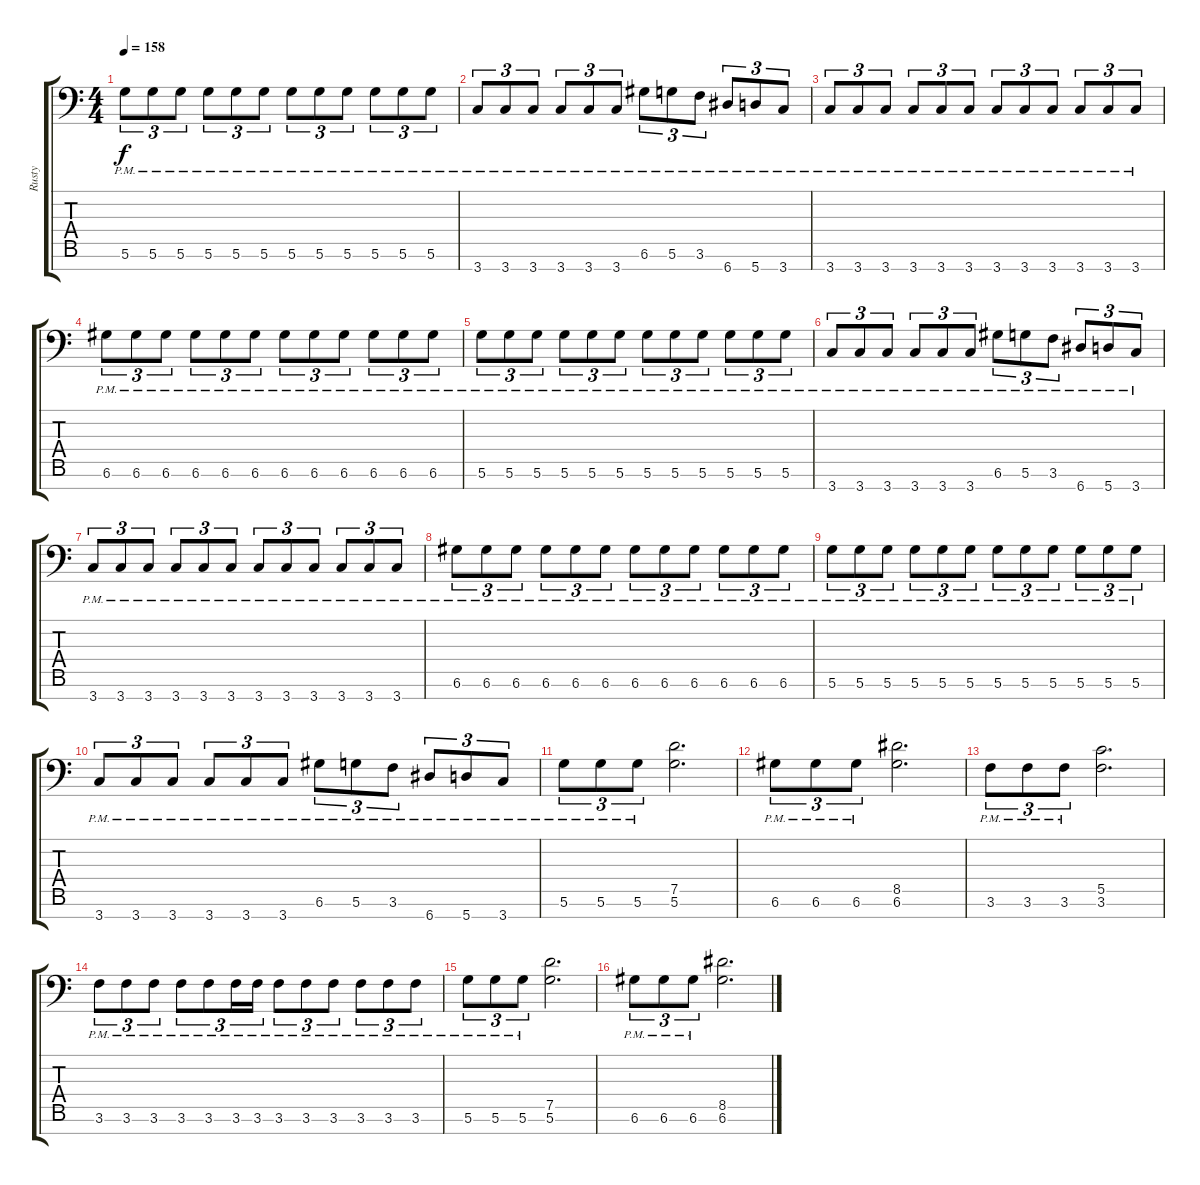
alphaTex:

\track ("Rusty" "Rusty") {instrument overdrivenguitar}
\staff {score tabs}
\tuning (D4 A3 F3 C3 G2 D2 A1) {hide}
\ts (4 4)
\tempo 158
\clef f4
\ks c
5.6{pm}.8{tu (3 2) dy f} 5.6{pm}.8{tu (3 2)} 5.6{pm}.8{tu (3 2)} 5.6{pm}.8{tu (3 2)} 5.6{pm}.8{tu (3 2)} 5.6{pm}.8{tu (3 2)} 5.6{pm}.8{tu (3 2)} 5.6{pm}.8{tu (3 2)} 5.6{pm}.8{tu (3 2)} 5.6{pm}.8{tu (3 2)} 5.6{pm}.8{tu (3 2)} 5.6{pm}.8{tu (3 2)} |
3.7{pm}.8{tu (3 2)} 3.7{pm}.8{tu (3 2)} 3.7{pm}.8{tu (3 2)} 3.7{pm}.8{tu (3 2)} 3.7{pm}.8{tu (3 2)} 3.7{pm}.8{tu (3 2)} 6.6{pm}.8{tu (3 2)} 5.6{pm}.8{tu (3 2)} 3.6{pm}.8{tu (3 2)} 6.7{pm}.8{tu (3 2)} 5.7{pm}.8{tu (3 2)} 3.7{pm}.8{tu (3 2)} |
3.7{pm}.8{tu (3 2)} 3.7{pm}.8{tu (3 2)} 3.7{pm}.8{tu (3 2)} 3.7{pm}.8{tu (3 2)} 3.7{pm}.8{tu (3 2)} 3.7{pm}.8{tu (3 2)} 3.7{pm}.8{tu (3 2)} 3.7{pm}.8{tu (3 2)} 3.7{pm}.8{tu (3 2)} 3.7{pm}.8{tu (3 2)} 3.7{pm}.8{tu (3 2)} 3.7{pm}.8{tu (3 2)} |
6.6{pm}.8{tu (3 2) volume 16} 6.6{pm}.8{tu (3 2)} 6.6{pm}.8{tu (3 2)} 6.6{pm}.8{tu (3 2)} 6.6{pm}.8{tu (3 2)} 6.6{pm}.8{tu (3 2)} 6.6{pm}.8{tu (3 2)} 6.6{pm}.8{tu (3 2)} 6.6{pm}.8{tu (3 2)} 6.6{pm}.8{tu (3 2)} 6.6{pm}.8{tu (3 2)} 6.6{pm}.8{tu (3 2)} |
5.6{pm}.8{tu (3 2)} 5.6{pm}.8{tu (3 2)} 5.6{pm}.8{tu (3 2)} 5.6{pm}.8{tu (3 2)} 5.6{pm}.8{tu (3 2)} 5.6{pm}.8{tu (3 2)} 5.6{pm}.8{tu (3 2)} 5.6{pm}.8{tu (3 2)} 5.6{pm}.8{tu (3 2)} 5.6{pm}.8{tu (3 2)} 5.6{pm}.8{tu (3 2)} 5.6{pm}.8{tu (3 2)} |
3.7{pm}.8{tu (3 2)} 3.7{pm}.8{tu (3 2)} 3.7{pm}.8{tu (3 2)} 3.7{pm}.8{tu (3 2)} 3.7{pm}.8{tu (3 2)} 3.7{pm}.8{tu (3 2)} 6.6{pm}.8{tu (3 2)} 5.6{pm}.8{tu (3 2)} 3.6{pm}.8{tu (3 2)} 6.7{pm}.8{tu (3 2)} 5.7{pm}.8{tu (3 2)} 3.7{pm}.8{tu (3 2)} |
3.7{pm}.8{tu (3 2)} 3.7{pm}.8{tu (3 2)} 3.7{pm}.8{tu (3 2)} 3.7{pm}.8{tu (3 2)} 3.7{pm}.8{tu (3 2)} 3.7{pm}.8{tu (3 2)} 3.7{pm}.8{tu (3 2)} 3.7{pm}.8{tu (3 2)} 3.7{pm}.8{tu (3 2)} 3.7{pm}.8{tu (3 2)} 3.7{pm}.8{tu (3 2)} 3.7{pm}.8{tu (3 2)} |
6.6{pm}.8{tu (3 2) volume 16} 6.6{pm}.8{tu (3 2)} 6.6{pm}.8{tu (3 2)} 6.6{pm}.8{tu (3 2)} 6.6{pm}.8{tu (3 2)} 6.6{pm}.8{tu (3 2)} 6.6{pm}.8{tu (3 2)} 6.6{pm}.8{tu (3 2)} 6.6{pm}.8{tu (3 2)} 6.6{pm}.8{tu (3 2)} 6.6{pm}.8{tu (3 2)} 6.6{pm}.8{tu (3 2)} |
5.6{pm}.8{tu (3 2)} 5.6{pm}.8{tu (3 2)} 5.6{pm}.8{tu (3 2)} 5.6{pm}.8{tu (3 2)} 5.6{pm}.8{tu (3 2)} 5.6{pm}.8{tu (3 2)} 5.6{pm}.8{tu (3 2)} 5.6{pm}.8{tu (3 2)} 5.6{pm}.8{tu (3 2)} 5.6{pm}.8{tu (3 2)} 5.6{pm}.8{tu (3 2)} 5.6{pm}.8{tu (3 2)} |
3.7{pm}.8{tu (3 2)} 3.7{pm}.8{tu (3 2)} 3.7{pm}.8{tu (3 2)} 3.7{pm}.8{tu (3 2)} 3.7{pm}.8{tu (3 2)} 3.7{pm}.8{tu (3 2)} 6.6{pm}.8{tu (3 2)} 5.6{pm}.8{tu (3 2)} 3.6{pm}.8{tu (3 2)} 6.7{pm}.8{tu (3 2)} 5.7{pm}.8{tu (3 2)} 3.7{pm}.8{tu (3 2)} |
5.6{pm}.8{tu (3 2)} 5.6{pm}.8{tu (3 2)} 5.6{pm}.8{tu (3 2)} (7.5 5.6).2{d} |
6.6{pm}.8{tu (3 2)} 6.6{pm}.8{tu (3 2)} 6.6{pm}.8{tu (3 2)} (8.5 6.6).2{d} |
3.6{pm}.8{tu (3 2)} 3.6{pm}.8{tu (3 2)} 3.6{pm}.8{tu (3 2)} (5.5 3.6).2{d} |
3.6{pm}.8{tu (3 2)} 3.6{pm}.8{tu (3 2)} 3.6{pm}.8{tu (3 2)} 3.6{pm}.8{tu (3 2)} 3.6{pm}.8{tu (3 2)} 3.6{pm}.16{tu (3 2)} 3.6{pm}.16{tu (3 2)} 3.6{pm}.8{tu (3 2)} 3.6{pm}.8{tu (3 2)} 3.6{pm}.8{tu (3 2)} 3.6{pm}.8{tu (3 2)} 3.6{pm}.8{tu (3 2)} 3.6{pm}.8{tu (3 2)} |
5.6{pm}.8{tu (3 2)} 5.6{pm}.8{tu (3 2)} 5.6{pm}.8{tu (3 2)} (7.5 5.6).2{d} |
6.6{pm}.8{tu (3 2)} 6.6{pm}.8{tu (3 2)} 6.6{pm}.8{tu (3 2)} (8.5 6.6).2{d}
